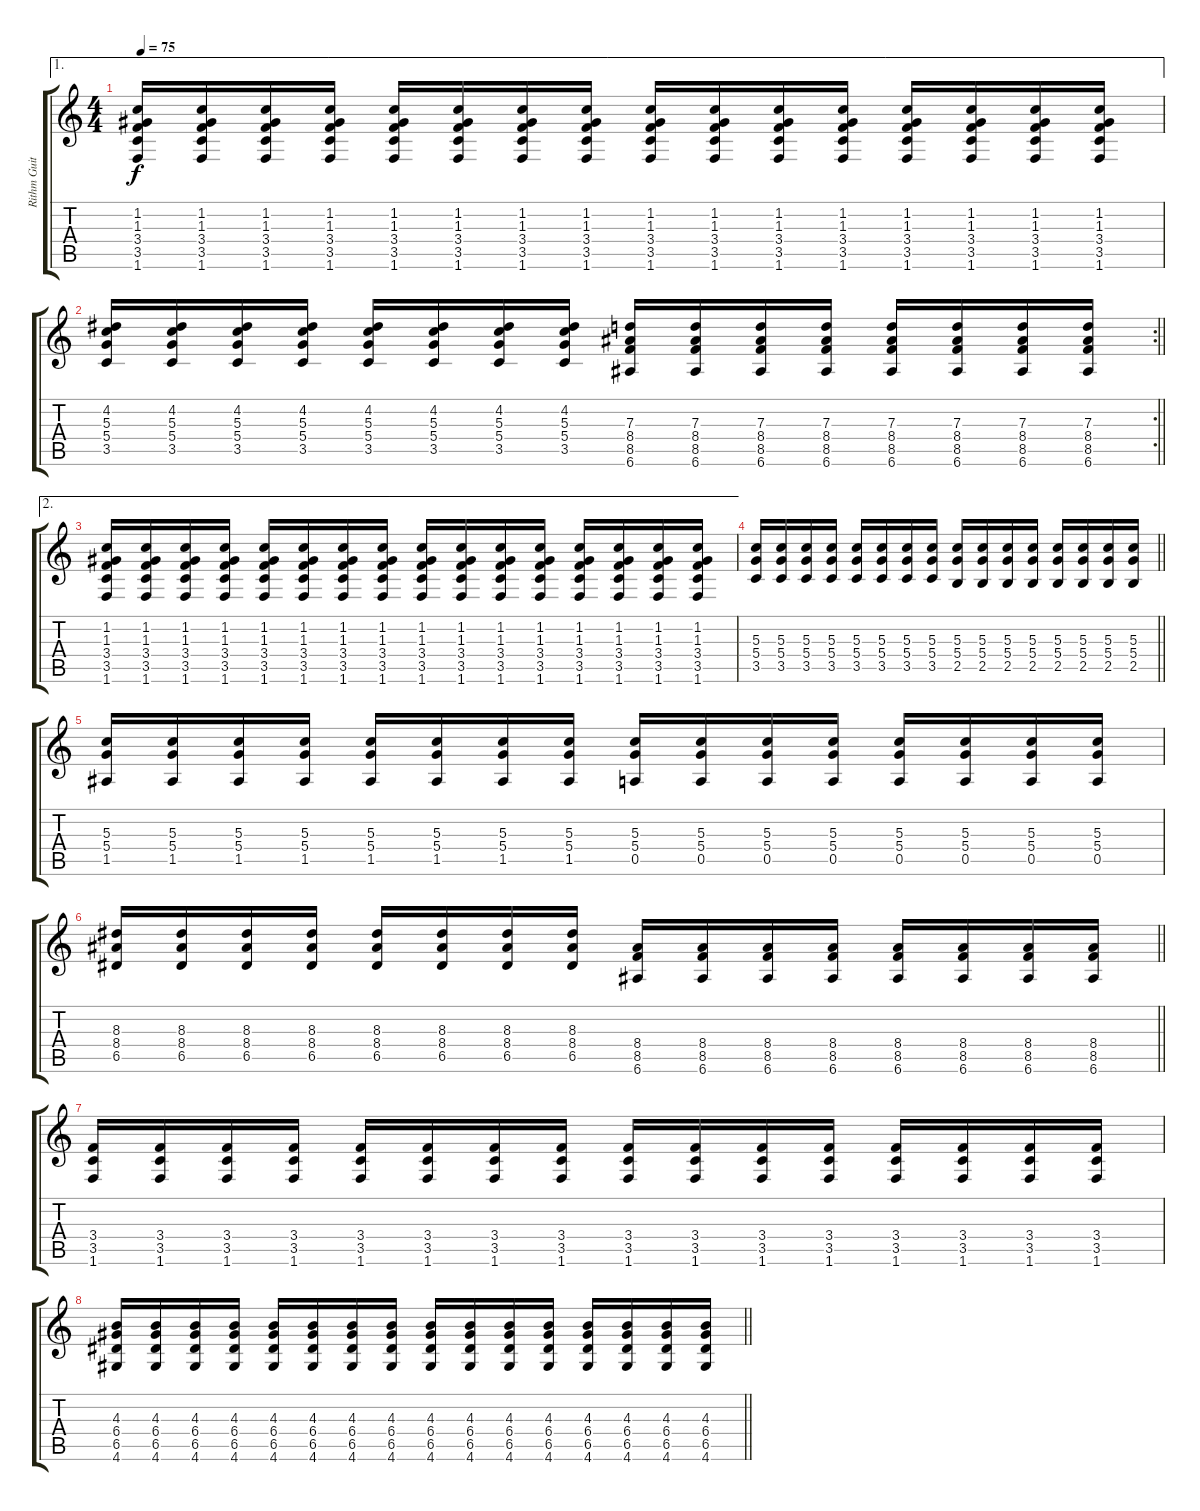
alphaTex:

\track ("Rithm Guitar" "Rithm Guit") {instrument overdrivenguitar}
\staff {score tabs}
\tuning (E4 B3 G3 D3 A2 E2) {hide}
\ae 1
\ts (4 4)
\tempo 75
\clef g2
\ks c
(1.2 1.3 3.4 3.5 1.6).16{dy f} (1.2 1.3 3.4 3.5 1.6).16 (1.2 1.3 3.4 3.5 1.6).16 (1.2 1.3 3.4 3.5 1.6).16 (1.2 1.3 3.4 3.5 1.6).16 (1.2 1.3 3.4 3.5 1.6).16 (1.2 1.3 3.4 3.5 1.6).16 (1.2 1.3 3.4 3.5 1.6).16 (1.2 1.3 3.4 3.5 1.6).16 (1.2 1.3 3.4 3.5 1.6).16 (1.2 1.3 3.4 3.5 1.6).16 (1.2 1.3 3.4 3.5 1.6).16 (1.2 1.3 3.4 3.5 1.6).16 (1.2 1.3 3.4 3.5 1.6).16 (1.2 1.3 3.4 3.5 1.6).16 (1.2 1.3 3.4 3.5 1.6).16 |
\rc 2
\barLineRight lightlight
(4.2 5.3 5.4 3.5).16 (4.2 5.3 5.4 3.5).16 (4.2 5.3 5.4 3.5).16 (4.2 5.3 5.4 3.5).16 (4.2 5.3 5.4 3.5).16 (4.2 5.3 5.4 3.5).16 (4.2 5.3 5.4 3.5).16 (4.2 5.3 5.4 3.5).16 (7.3 8.4 8.5 6.6).16 (7.3 8.4 8.5 6.6).16 (7.3 8.4 8.5 6.6).16 (7.3 8.4 8.5 6.6).16 (7.3 8.4 8.5 6.6).16 (7.3 8.4 8.5 6.6).16 (7.3 8.4 8.5 6.6).16 (7.3 8.4 8.5 6.6).16 |
\ae 2
(1.2 1.3 3.4 3.5 1.6).16 (1.2 1.3 3.4 3.5 1.6).16 (1.2 1.3 3.4 3.5 1.6).16 (1.2 1.3 3.4 3.5 1.6).16 (1.2 1.3 3.4 3.5 1.6).16 (1.2 1.3 3.4 3.5 1.6).16 (1.2 1.3 3.4 3.5 1.6).16 (1.2 1.3 3.4 3.5 1.6).16 (1.2 1.3 3.4 3.5 1.6).16 (1.2 1.3 3.4 3.5 1.6).16 (1.2 1.3 3.4 3.5 1.6).16 (1.2 1.3 3.4 3.5 1.6).16 (1.2 1.3 3.4 3.5 1.6).16 (1.2 1.3 3.4 3.5 1.6).16 (1.2 1.3 3.4 3.5 1.6).16 (1.2 1.3 3.4 3.5 1.6).16 |
\barLineRight lightlight
(5.3 5.4 3.5).16 (5.3 5.4 3.5).16 (5.3 5.4 3.5).16 (5.3 5.4 3.5).16 (5.3 5.4 3.5).16 (5.3 5.4 3.5).16 (5.3 5.4 3.5).16 (5.3 5.4 3.5).16 (5.3 5.4 2.5).16 (5.3 5.4 2.5).16 (5.3 5.4 2.5).16 (5.3 5.4 2.5).16 (5.3 5.4 2.5).16 (5.3 5.4 2.5).16 (5.3 5.4 2.5).16 (5.3 5.4 2.5).16 |
(5.3 5.4 1.5).16 (5.3 5.4 1.5).16 (5.3 5.4 1.5).16 (5.3 5.4 1.5).16 (5.3 5.4 1.5).16 (5.3 5.4 1.5).16 (5.3 5.4 1.5).16 (5.3 5.4 1.5).16 (5.3 5.4 0.5).16 (5.3 5.4 0.5).16 (5.3 5.4 0.5).16 (5.3 5.4 0.5).16 (5.3 5.4 0.5).16 (5.3 5.4 0.5).16 (5.3 5.4 0.5).16 (5.3 5.4 0.5).16 |
\barLineRight lightlight
(8.3 8.4 6.5).16 (8.3 8.4 6.5).16 (8.3 8.4 6.5).16 (8.3 8.4 6.5).16 (8.3 8.4 6.5).16 (8.3 8.4 6.5).16 (8.3 8.4 6.5).16 (8.3 8.4 6.5).16 (8.4 8.5 6.6).16 (8.4 8.5 6.6).16 (8.4 8.5 6.6).16 (8.4 8.5 6.6).16 (8.4 8.5 6.6).16 (8.4 8.5 6.6).16 (8.4 8.5 6.6).16 (8.4 8.5 6.6).16 |
(3.4 3.5 1.6).16 (3.4 3.5 1.6).16 (3.4 3.5 1.6).16 (3.4 3.5 1.6).16 (3.4 3.5 1.6).16 (3.4 3.5 1.6).16 (3.4 3.5 1.6).16 (3.4 3.5 1.6).16 (3.4 3.5 1.6).16 (3.4 3.5 1.6).16 (3.4 3.5 1.6).16 (3.4 3.5 1.6).16 (3.4 3.5 1.6).16 (3.4 3.5 1.6).16 (3.4 3.5 1.6).16 (3.4 3.5 1.6).16 |
\barLineRight lightlight
(4.3 6.4 6.5 4.6).16 (4.3 6.4 6.5 4.6).16 (4.3 6.4 6.5 4.6).16 (4.3 6.4 6.5 4.6).16 (4.3 6.4 6.5 4.6).16 (4.3 6.4 6.5 4.6).16 (4.3 6.4 6.5 4.6).16 (4.3 6.4 6.5 4.6).16 (4.3 6.4 6.5 4.6).16 (4.3 6.4 6.5 4.6).16 (4.3 6.4 6.5 4.6).16 (4.3 6.4 6.5 4.6).16 (4.3 6.4 6.5 4.6).16 (4.3 6.4 6.5 4.6).16 (4.3 6.4 6.5 4.6).16 (4.3 6.4 6.5 4.6).16
